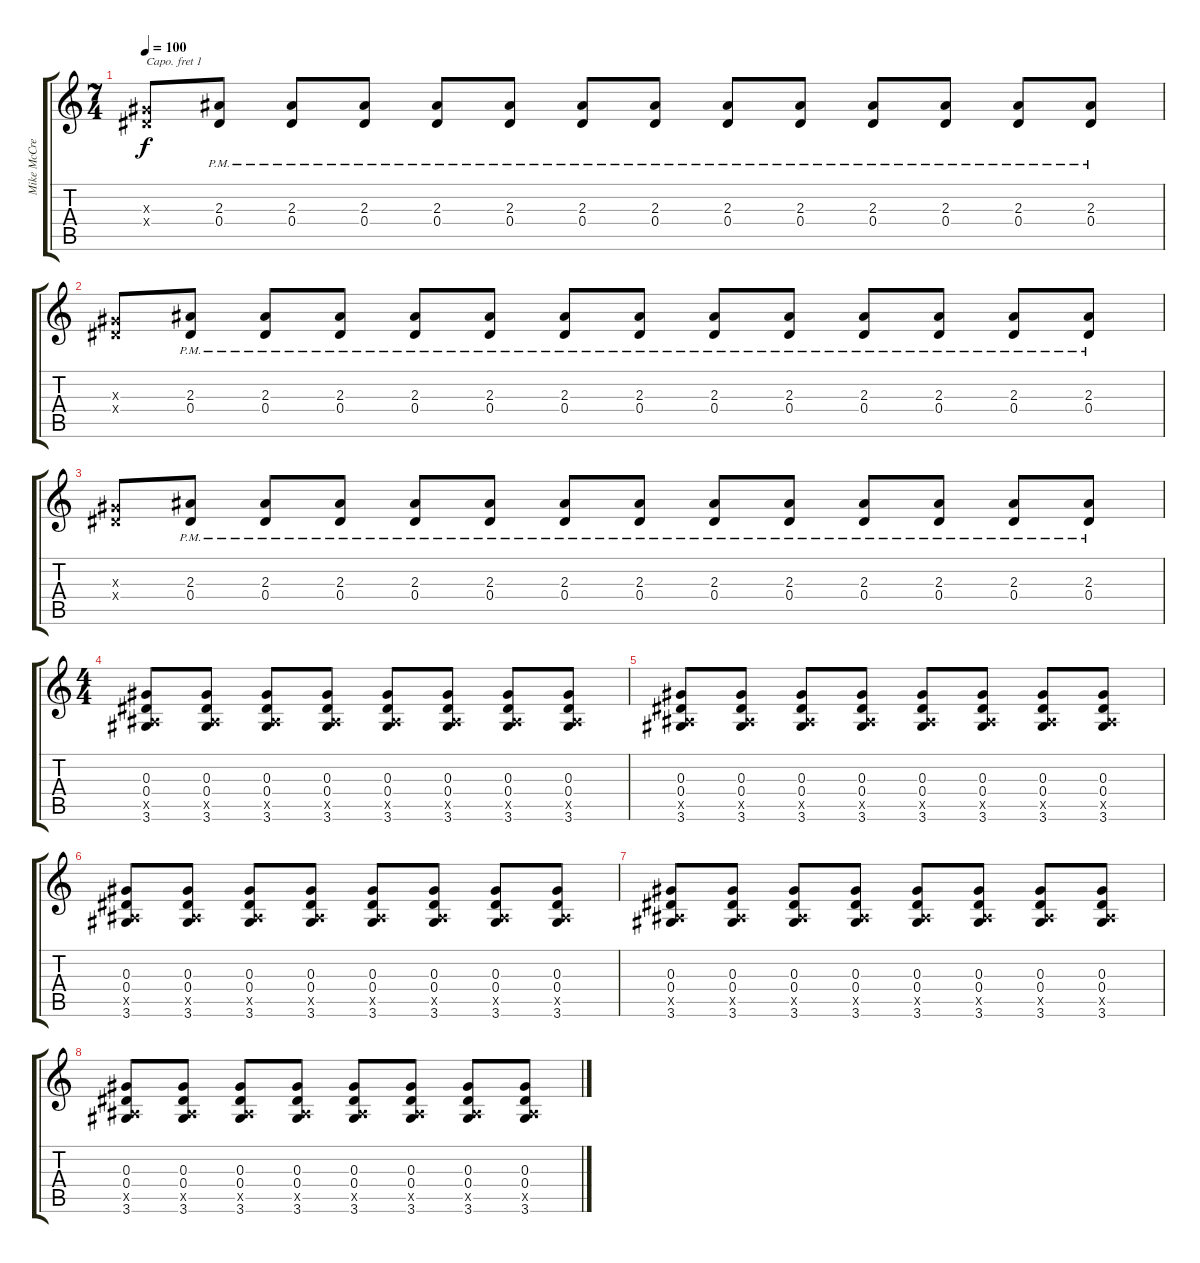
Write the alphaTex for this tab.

\track ("Mike McCready (Lead Gtr.)" "Mike McCre") {instrument overdrivenguitar}
\staff {score tabs}
\capo 1
\tuning (E4 B3 G3 D3 A2 E2) {hide}
\ts (7 4)
\tempo 100
\clef g2
\ks c
(0.3{x} 0.4{x}).8{dy f} (2.3{pm} 0.4{pm}).8 (2.3{pm} 0.4{pm}).8 (2.3{pm} 0.4{pm}).8 (2.3{pm} 0.4{pm}).8 (2.3{pm} 0.4{pm}).8 (2.3{pm} 0.4{pm}).8 (2.3{pm} 0.4{pm}).8 (2.3{pm} 0.4{pm}).8 (2.3{pm} 0.4{pm}).8 (2.3{pm} 0.4{pm}).8 (2.3{pm} 0.4{pm}).8 (2.3{pm} 0.4{pm}).8 (2.3{pm} 0.4{pm}).8 |
(0.3{x} 0.4{x}).8 (2.3{pm} 0.4{pm}).8 (2.3{pm} 0.4{pm}).8 (2.3{pm} 0.4{pm}).8 (2.3{pm} 0.4{pm}).8 (2.3{pm} 0.4{pm}).8 (2.3{pm} 0.4{pm}).8 (2.3{pm} 0.4{pm}).8 (2.3{pm} 0.4{pm}).8 (2.3{pm} 0.4{pm}).8 (2.3{pm} 0.4{pm}).8 (2.3{pm} 0.4{pm}).8 (2.3{pm} 0.4{pm}).8 (2.3{pm} 0.4{pm}).8 |
(0.3{x} 0.4{x}).8 (2.3{pm} 0.4{pm}).8 (2.3{pm} 0.4{pm}).8 (2.3{pm} 0.4{pm}).8 (2.3{pm} 0.4{pm}).8 (2.3{pm} 0.4{pm}).8 (2.3{pm} 0.4{pm}).8 (2.3{pm} 0.4{pm}).8 (2.3{pm} 0.4{pm}).8 (2.3{pm} 0.4{pm}).8 (2.3{pm} 0.4{pm}).8 (2.3{pm} 0.4{pm}).8 (2.3{pm} 0.4{pm}).8 (2.3{pm} 0.4{pm}).8 |
\ts (4 4)
(0.3 0.4 0.5{x} 3.6).8{volume 9 instrument electricguitarjazz} (0.3 0.4 0.5{x} 3.6).8{volume 9 instrument electricguitarjazz} (0.3 0.4 0.5{x} 3.6).8{volume 9 instrument electricguitarjazz} (0.3 0.4 0.5{x} 3.6).8{volume 9 instrument electricguitarjazz} (0.3 0.4 0.5{x} 3.6).8{volume 9 instrument electricguitarjazz} (0.3 0.4 0.5{x} 3.6).8{volume 9 instrument electricguitarjazz} (0.3 0.4 0.5{x} 3.6).8{volume 9 instrument electricguitarjazz} (0.3 0.4 0.5{x} 3.6).8{volume 9 instrument electricguitarjazz} |
(0.3 0.4 0.5{x} 3.6).8{volume 9 instrument electricguitarjazz} (0.3 0.4 0.5{x} 3.6).8{volume 9 instrument electricguitarjazz} (0.3 0.4 0.5{x} 3.6).8{volume 9 instrument electricguitarjazz} (0.3 0.4 0.5{x} 3.6).8{volume 9 instrument electricguitarjazz} (0.3 0.4 0.5{x} 3.6).8{volume 9 instrument electricguitarjazz} (0.3 0.4 0.5{x} 3.6).8{volume 9 instrument electricguitarjazz} (0.3 0.4 0.5{x} 3.6).8{volume 9 instrument electricguitarjazz} (0.3 0.4 0.5{x} 3.6).8{volume 9 instrument electricguitarjazz} |
(0.3 0.4 0.5{x} 3.6).8{volume 9 instrument electricguitarjazz} (0.3 0.4 0.5{x} 3.6).8{volume 9 instrument electricguitarjazz} (0.3 0.4 0.5{x} 3.6).8{volume 9 instrument electricguitarjazz} (0.3 0.4 0.5{x} 3.6).8{volume 9 instrument electricguitarjazz} (0.3 0.4 0.5{x} 3.6).8{volume 9 instrument electricguitarjazz} (0.3 0.4 0.5{x} 3.6).8{volume 9 instrument electricguitarjazz} (0.3 0.4 0.5{x} 3.6).8{volume 9 instrument electricguitarjazz} (0.3 0.4 0.5{x} 3.6).8{volume 9 instrument electricguitarjazz} |
(0.3 0.4 0.5{x} 3.6).8{volume 9 instrument electricguitarjazz} (0.3 0.4 0.5{x} 3.6).8{volume 9 instrument electricguitarjazz} (0.3 0.4 0.5{x} 3.6).8{volume 9 instrument electricguitarjazz} (0.3 0.4 0.5{x} 3.6).8{volume 9 instrument electricguitarjazz} (0.3 0.4 0.5{x} 3.6).8{volume 9 instrument electricguitarjazz} (0.3 0.4 0.5{x} 3.6).8{volume 9 instrument electricguitarjazz} (0.3 0.4 0.5{x} 3.6).8{volume 9 instrument electricguitarjazz} (0.3 0.4 0.5{x} 3.6).8{volume 9 instrument electricguitarjazz} |
(0.3 0.4 0.5{x} 3.6).8{volume 9 instrument electricguitarjazz} (0.3 0.4 0.5{x} 3.6).8{volume 9 instrument electricguitarjazz} (0.3 0.4 0.5{x} 3.6).8{volume 9 instrument electricguitarjazz} (0.3 0.4 0.5{x} 3.6).8{volume 9 instrument electricguitarjazz} (0.3 0.4 0.5{x} 3.6).8{volume 9 instrument electricguitarjazz} (0.3 0.4 0.5{x} 3.6).8{volume 9 instrument electricguitarjazz} (0.3 0.4 0.5{x} 3.6).8{volume 9 instrument electricguitarjazz} (0.3 0.4 0.5{x} 3.6).8{volume 9 instrument electricguitarjazz}
